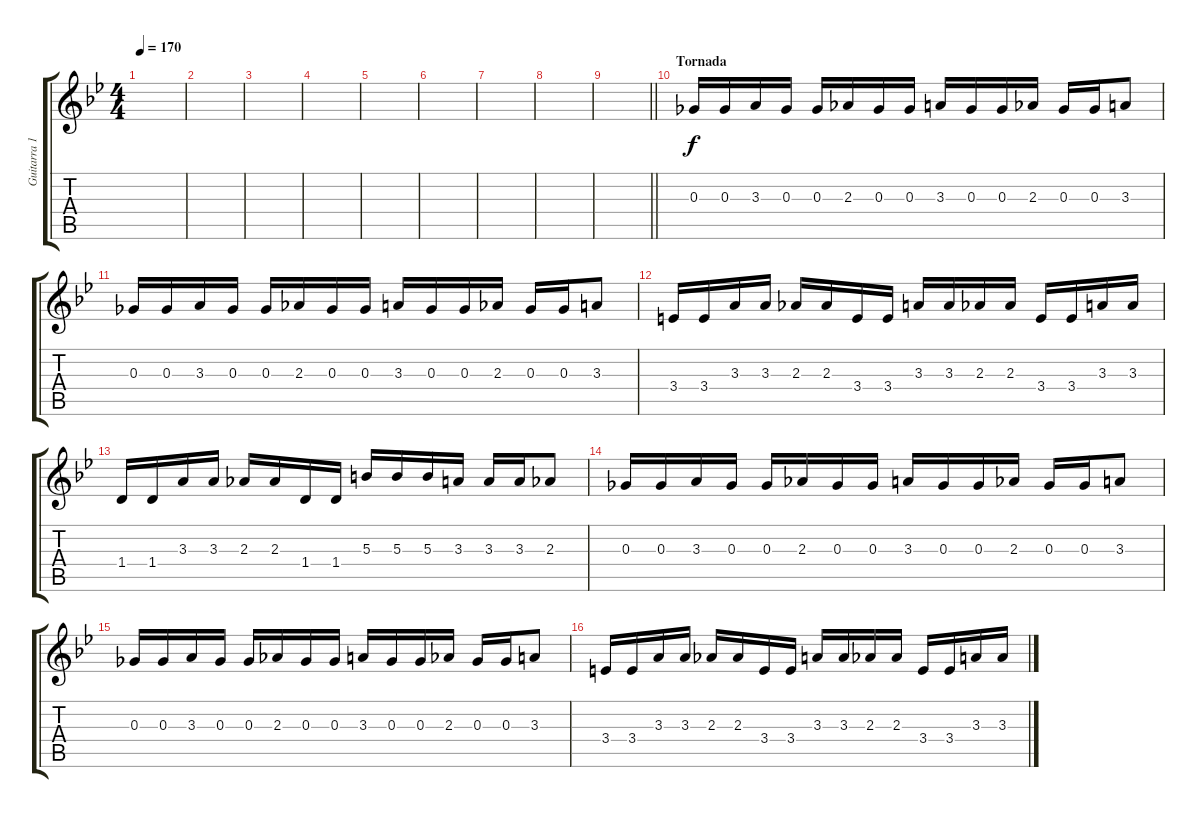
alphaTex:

\track ("Guitarra 1" "Guitarra 1") {instrument overdrivenguitar}
\staff {score tabs}
\tuning (Eb4 Bb3 Gb3 Db3 Ab2 Eb2) {hide}
\ts (4 4)
\tempo 170
\clef g2
\ks gminor
|
|
|
|
|
|
|
|
\barLineRight lightlight
|
\section ("" "Tornada")
0.3.16 0.3.16 3.3.16 0.3.16 0.3.16 2.3.16 0.3.16 0.3.16 3.3.16 0.3.16 0.3.16 2.3.16 0.3.16 0.3.16 3.3.8 |
0.3.16 0.3.16 3.3.16 0.3.16 0.3.16 2.3.16 0.3.16 0.3.16 3.3.16 0.3.16 0.3.16 2.3.16 0.3.16 0.3.16 3.3.8 |
3.4.16 3.4.16 3.3.16 3.3.16 2.3.16 2.3.16 3.4.16 3.4.16 3.3.16 3.3.16 2.3.16 2.3.16 3.4.16 3.4.16 3.3.16 3.3.16 |
1.4.16 1.4.16 3.3.16 3.3.16 2.3.16 2.3.16 1.4.16 1.4.16 5.3.16 5.3.16 5.3.16 3.3.16 3.3.16 3.3.16 2.3.8 |
0.3.16 0.3.16 3.3.16 0.3.16 0.3.16 2.3.16 0.3.16 0.3.16 3.3.16 0.3.16 0.3.16 2.3.16 0.3.16 0.3.16 3.3.8 |
0.3.16 0.3.16 3.3.16 0.3.16 0.3.16 2.3.16 0.3.16 0.3.16 3.3.16 0.3.16 0.3.16 2.3.16 0.3.16 0.3.16 3.3.8 |
3.4.16 3.4.16 3.3.16 3.3.16 2.3.16 2.3.16 3.4.16 3.4.16 3.3.16 3.3.16 2.3.16 2.3.16 3.4.16 3.4.16 3.3.16 3.3.16
